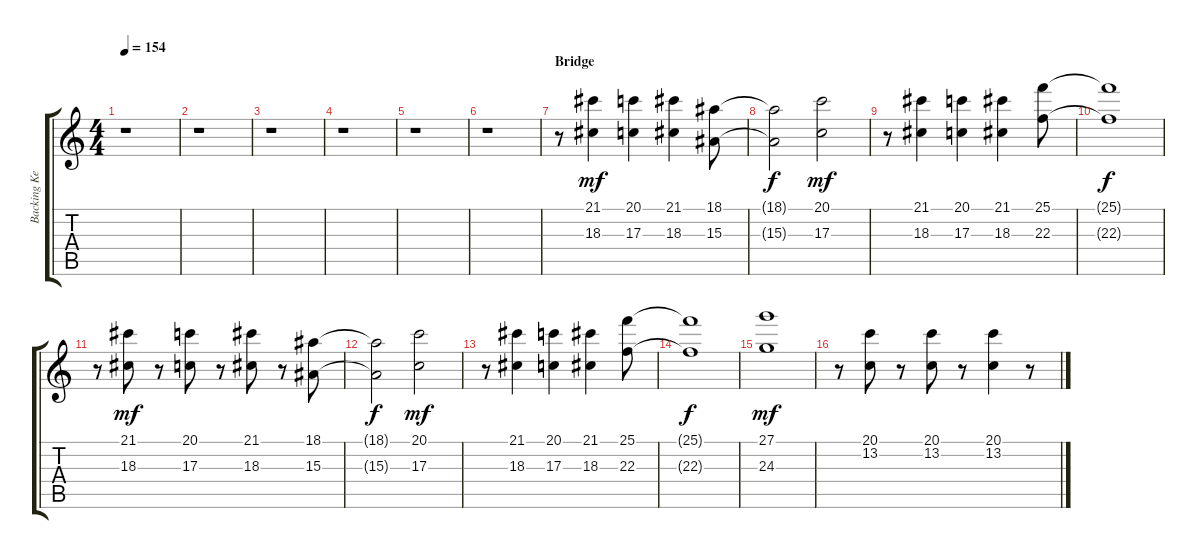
\track ("Backing Keyboards" "Backing Ke") {instrument flute}
\staff {score tabs}
\tuning (E4 B3 G3 D3 A2 E2) {hide}
\ts (4 4)
\tempo 154
\clef g2
\ks c
r.1{dy f} |
r.1 |
r.1 |
r.1 |
r.1 |
r.1 |
\section ("" "Bridge")
r.8{volume 12 instrument orchestrahit} (21.1 18.3).4{dy mf} (20.1 17.3).4 (21.1 18.3).4 (18.1 15.3).8 |
(18.1{t} 15.3{t}).2{dy f} (20.1 17.3).2{dy mf} |
r.8 (21.1 18.3).4 (20.1 17.3).4 (21.1 18.3).4 (25.1 22.3).8 |
(25.1{t} 22.3{t}).1{dy f} |
r.8 (21.1 18.3).8{dy mf} r.8 (20.1 17.3).8 r.8 (21.1 18.3).8 r.8 (18.1 15.3).8 |
(18.1{t} 15.3{t}).2{dy f} (20.1 17.3).2{dy mf} |
r.8 (21.1 18.3).4 (20.1 17.3).4 (21.1 18.3).4 (25.1 22.3).8 |
(25.1{t} 22.3{t}).1{dy f} |
(27.1 24.3).1{dy mf} |
r.8 (20.1 13.2).8 r.8 (20.1 13.2).8 r.8 (20.1 13.2).4 r.8
